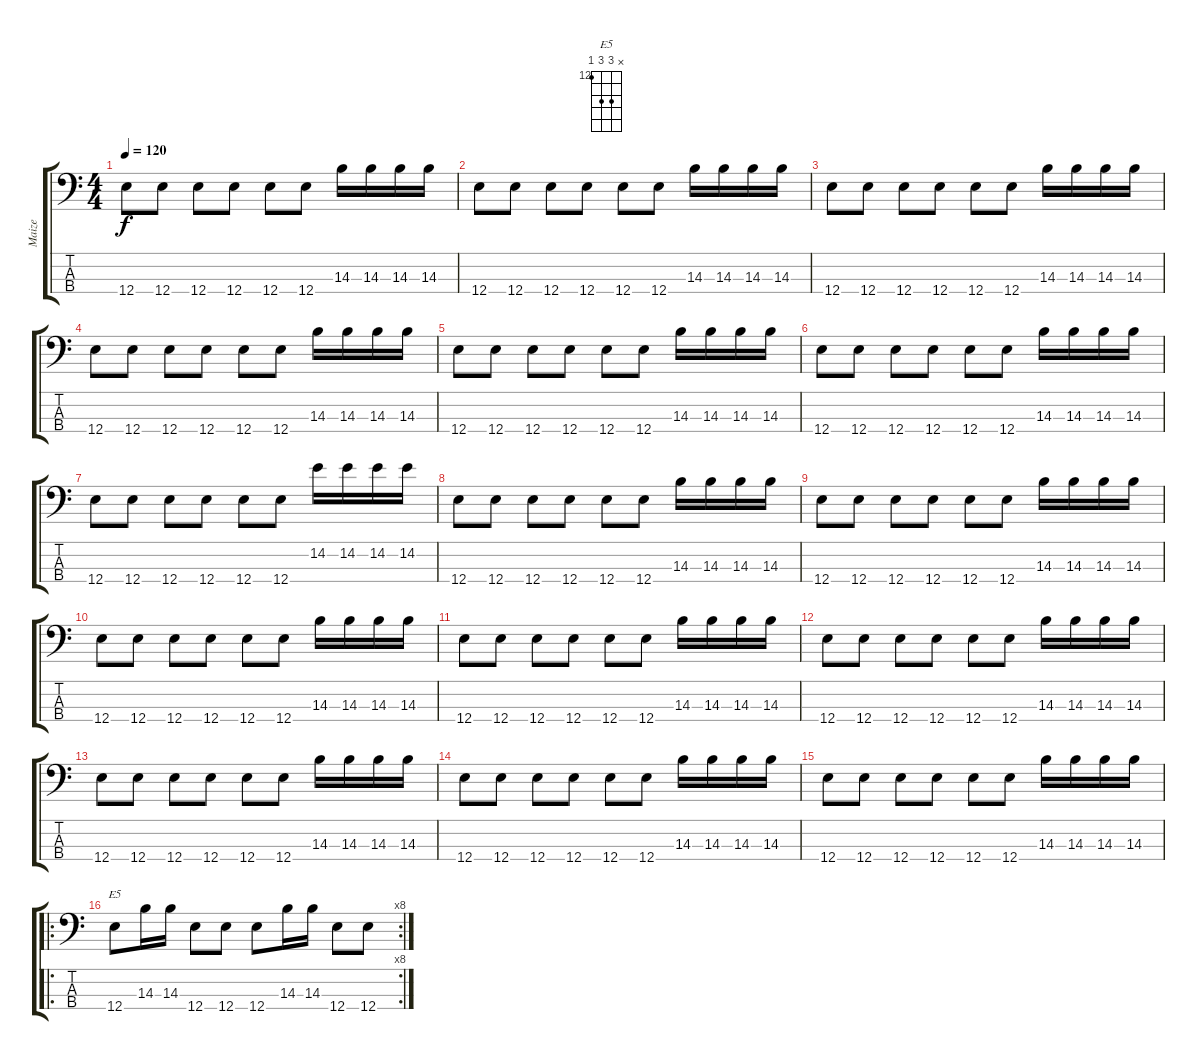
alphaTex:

\track ("Maize" "Maize") {instrument electricbassfinger}
\staff {score tabs}
\tuning (G2 D2 A1 E1) {hide}
\chord ("E5" x 14 14 12) {firstfret 12}
\ts (4 4)
\tempo 120
\clef f4
\ks c
12.4.8{dy f} 12.4.8 12.4.8 12.4.8 12.4.8 12.4.8 14.3.16 14.3.16 14.3.16 14.3.16 |
12.4.8 12.4.8 12.4.8 12.4.8 12.4.8 12.4.8 14.3.16 14.3.16 14.3.16 14.3.16 |
12.4.8 12.4.8 12.4.8 12.4.8 12.4.8 12.4.8 14.3.16 14.3.16 14.3.16 14.3.16 |
12.4.8 12.4.8 12.4.8 12.4.8 12.4.8 12.4.8 14.3.16 14.3.16 14.3.16 14.3.16 |
12.4.8 12.4.8 12.4.8 12.4.8 12.4.8 12.4.8 14.3.16 14.3.16 14.3.16 14.3.16 |
12.4.8 12.4.8 12.4.8 12.4.8 12.4.8 12.4.8 14.3.16 14.3.16 14.3.16 14.3.16 |
12.4.8 12.4.8 12.4.8 12.4.8 12.4.8 12.4.8 14.2.16 14.2.16 14.2.16 14.2.16 |
12.4.8 12.4.8 12.4.8 12.4.8 12.4.8 12.4.8 14.3.16 14.3.16 14.3.16 14.3.16 |
12.4.8 12.4.8 12.4.8 12.4.8 12.4.8 12.4.8 14.3.16 14.3.16 14.3.16 14.3.16 |
12.4.8 12.4.8 12.4.8 12.4.8 12.4.8 12.4.8 14.3.16 14.3.16 14.3.16 14.3.16 |
12.4.8 12.4.8 12.4.8 12.4.8 12.4.8 12.4.8 14.3.16 14.3.16 14.3.16 14.3.16 |
12.4.8 12.4.8 12.4.8 12.4.8 12.4.8 12.4.8 14.3.16 14.3.16 14.3.16 14.3.16 |
12.4.8 12.4.8 12.4.8 12.4.8 12.4.8 12.4.8 14.3.16 14.3.16 14.3.16 14.3.16 |
12.4.8 12.4.8 12.4.8 12.4.8 12.4.8 12.4.8 14.3.16 14.3.16 14.3.16 14.3.16 |
12.4.8 12.4.8 12.4.8 12.4.8 12.4.8 12.4.8 14.3.16 14.3.16 14.3.16 14.3.16 |
\ro
\rc 8
12.4.8{ch "E5"} 14.3.16 14.3.16 12.4.8 12.4.8 12.4.8 14.3.16 14.3.16 12.4.8 12.4.8
